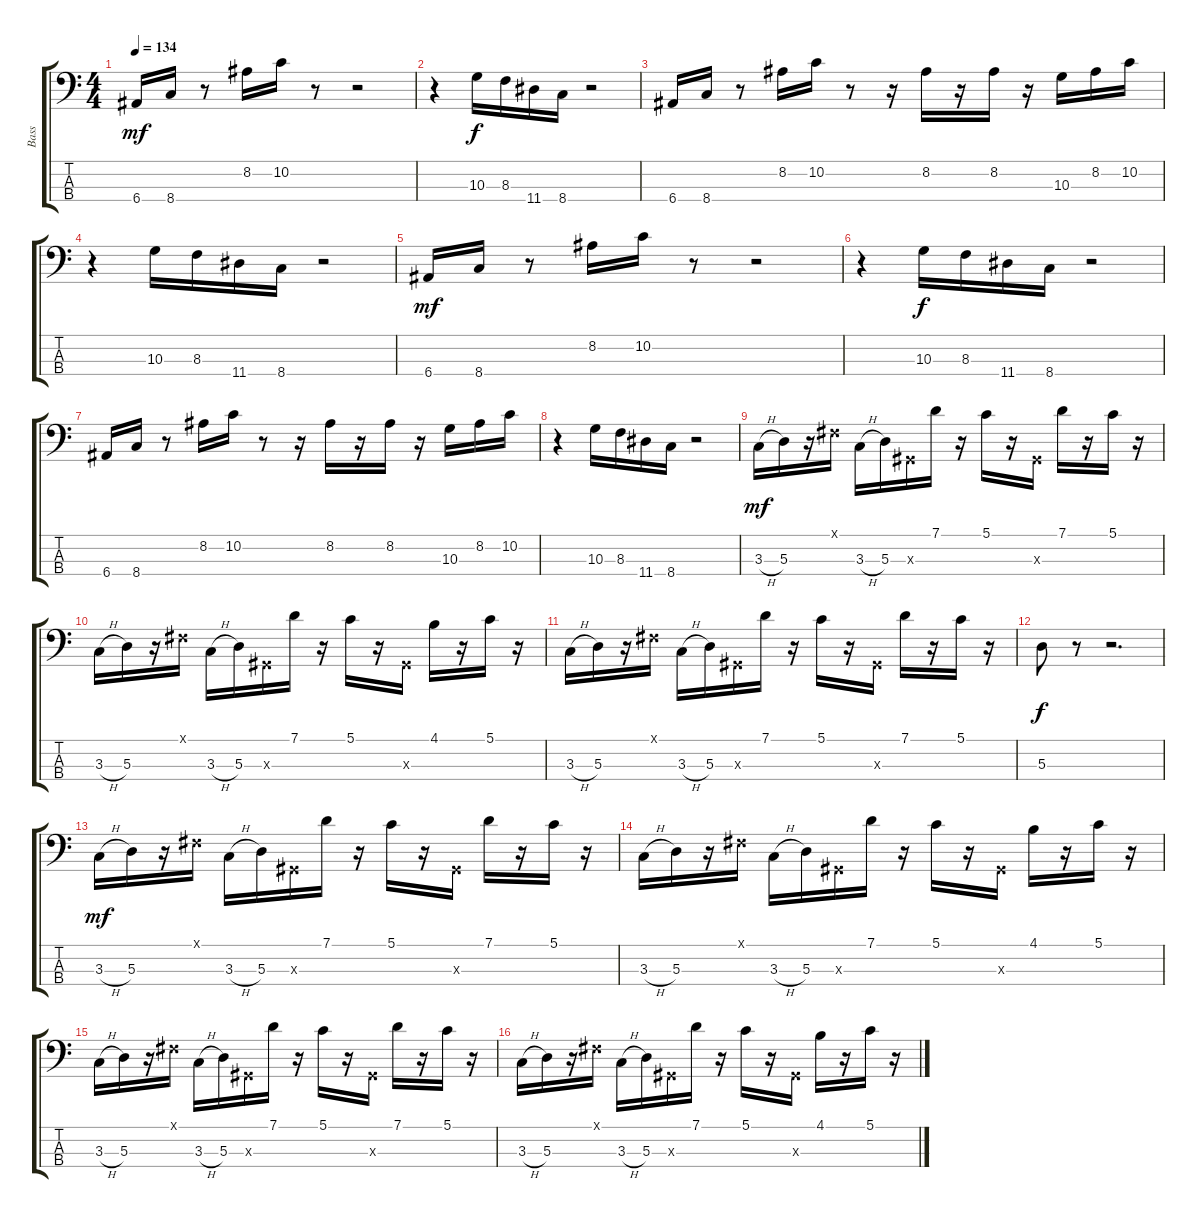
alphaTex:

\track ("Bass" "Bass") {instrument slapbass1}
\staff {score tabs}
\tuning (G2 D2 A1 E1) {hide}
\ts (4 4)
\tempo 134
\clef f4
\ks c
6.4.16{dy mf instrument electricbassfinger} 8.4.16 r.8 8.2.16 10.2.16 r.8 r.2 |
r.4 10.3.16{dy f} 8.3.16 11.4.16 8.4.16 r.2 |
6.4.16 8.4.16 r.8 8.2.16 10.2.16 r.8 r.16 8.2.16 r.16 8.2.16 r.16 10.3.16 8.2.16 10.2.16 |
r.4 10.3.16 8.3.16 11.4.16 8.4.16 r.2 |
6.4.16{dy mf} 8.4.16 r.8 8.2.16 10.2.16 r.8 r.2 |
r.4 10.3.16{dy f} 8.3.16 11.4.16 8.4.16 r.2 |
6.4.16 8.4.16 r.8 8.2.16 10.2.16 r.8 r.16 8.2.16 r.16 8.2.16 r.16 10.3.16 8.2.16 10.2.16 |
r.4 10.3.16 8.3.16 11.4.16 8.4.16 r.2 |
3.3{h}.16{dy mf instrument slapbass1} 5.3.16 r.16 -1.1{x}.16 3.3{h}.16 5.3.16 -1.3{x}.16 7.1.16 r.16 5.1.16 r.16 -1.3{x}.16 7.1.16 r.16 5.1.16 r.16 |
3.3{h}.16 5.3.16 r.16 -1.1{x}.16 3.3{h}.16 5.3.16 -1.3{x}.16 7.1.16 r.16 5.1.16 r.16 -1.3{x}.16 4.1.16 r.16 5.1.16 r.16 |
3.3{h}.16 5.3.16 r.16 -1.1{x}.16 3.3{h}.16 5.3.16 -1.3{x}.16 7.1.16 r.16 5.1.16 r.16 -1.3{x}.16 7.1.16 r.16 5.1.16 r.16 |
5.3.8{dy f} r.8 r.2{d} |
3.3{h}.16{dy mf} 5.3.16 r.16 -1.1{x}.16 3.3{h}.16 5.3.16 -1.3{x}.16 7.1.16 r.16 5.1.16 r.16 -1.3{x}.16 7.1.16 r.16 5.1.16 r.16 |
3.3{h}.16 5.3.16 r.16 -1.1{x}.16 3.3{h}.16 5.3.16 -1.3{x}.16 7.1.16 r.16 5.1.16 r.16 -1.3{x}.16 4.1.16 r.16 5.1.16 r.16 |
3.3{h}.16 5.3.16 r.16 -1.1{x}.16 3.3{h}.16 5.3.16 -1.3{x}.16 7.1.16 r.16 5.1.16 r.16 -1.3{x}.16 7.1.16 r.16 5.1.16 r.16 |
3.3{h}.16 5.3.16 r.16 -1.1{x}.16 3.3{h}.16 5.3.16 -1.3{x}.16 7.1.16 r.16 5.1.16 r.16 -1.3{x}.16 4.1.16 r.16 5.1.16 r.16
